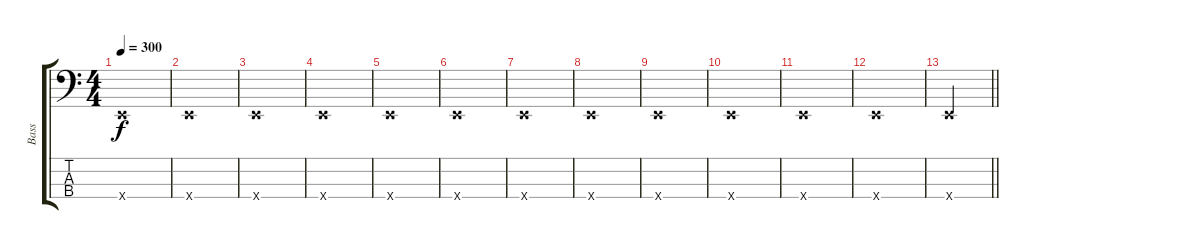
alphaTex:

\track ("Bass" "Bass") {instrument electricbassfinger}
\staff {score tabs}
\tuning (G2 D2 A1 E1) {hide}
\ts (4 4)
\tempo 300
\clef f4
\ks c
0.4{x}.1{dy f} |
0.4{x}.1 |
0.4{x}.1 |
0.4{x}.1 |
0.4{x}.1 |
0.4{x}.1 |
0.4{x}.1 |
0.4{x}.1 |
0.4{x}.1 |
0.4{x}.1 |
0.4{x}.1 |
0.4{x}.1 |
\barLineRight lightlight
0.4{x}.2
